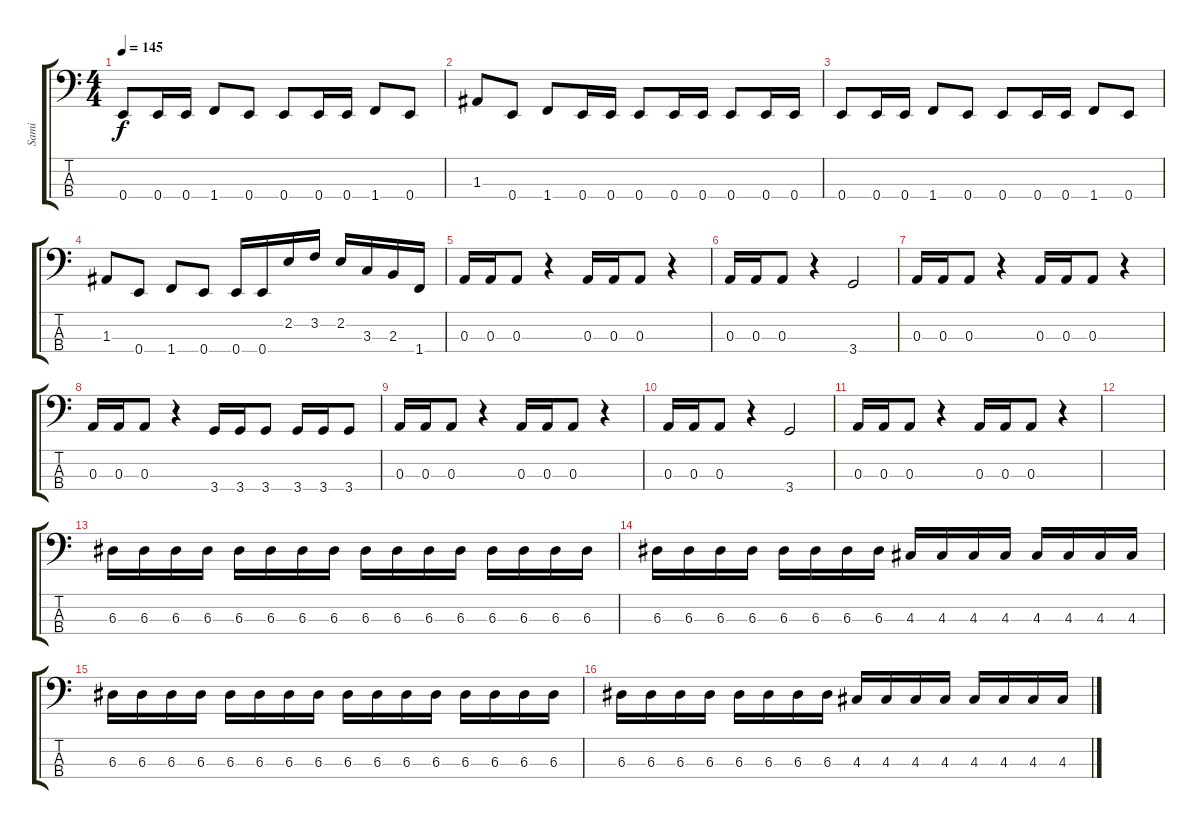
\track ("Sami" "Sami") {instrument electricbasspick}
\staff {score tabs}
\tuning (G2 D2 A1 E1) {hide}
\ts (4 4)
\tempo 145
\clef f4
\ks c
0.4.8{dy f} 0.4.16 0.4.16 1.4.8 0.4.8 0.4.8 0.4.16 0.4.16 1.4.8 0.4.8 |
1.3.8 0.4.8 1.4.8 0.4.16 0.4.16 0.4.8 0.4.16 0.4.16 0.4.8 0.4.16 0.4.16 |
0.4.8 0.4.16 0.4.16 1.4.8 0.4.8 0.4.8 0.4.16 0.4.16 1.4.8 0.4.8 |
1.3.8 0.4.8 1.4.8 0.4.8 0.4.16 0.4.16 2.2.16 3.2.16 2.2.16 3.3.16 2.3.16 1.4.16 |
0.3.16 0.3.16 0.3.8 r.4 0.3.16 0.3.16 0.3.8 r.4 |
0.3.16 0.3.16 0.3.8 r.4 3.4.2 |
0.3.16 0.3.16 0.3.8 r.4 0.3.16 0.3.16 0.3.8 r.4 |
0.3.16 0.3.16 0.3.8 r.4 3.4.16 3.4.16 3.4.8 3.4.16 3.4.16 3.4.8 |
0.3.16 0.3.16 0.3.8 r.4 0.3.16 0.3.16 0.3.8 r.4 |
0.3.16 0.3.16 0.3.8 r.4 3.4.2 |
0.3.16 0.3.16 0.3.8 r.4 0.3.16 0.3.16 0.3.8 r.4 |
|
6.3.16 6.3.16 6.3.16 6.3.16 6.3.16 6.3.16 6.3.16 6.3.16 6.3.16 6.3.16 6.3.16 6.3.16 6.3.16 6.3.16 6.3.16 6.3.16 |
6.3.16 6.3.16 6.3.16 6.3.16 6.3.16 6.3.16 6.3.16 6.3.16 4.3.16 4.3.16 4.3.16 4.3.16 4.3.16 4.3.16 4.3.16 4.3.16 |
6.3.16 6.3.16 6.3.16 6.3.16 6.3.16 6.3.16 6.3.16 6.3.16 6.3.16 6.3.16 6.3.16 6.3.16 6.3.16 6.3.16 6.3.16 6.3.16 |
6.3.16 6.3.16 6.3.16 6.3.16 6.3.16 6.3.16 6.3.16 6.3.16 4.3.16 4.3.16 4.3.16 4.3.16 4.3.16 4.3.16 4.3.16 4.3.16
